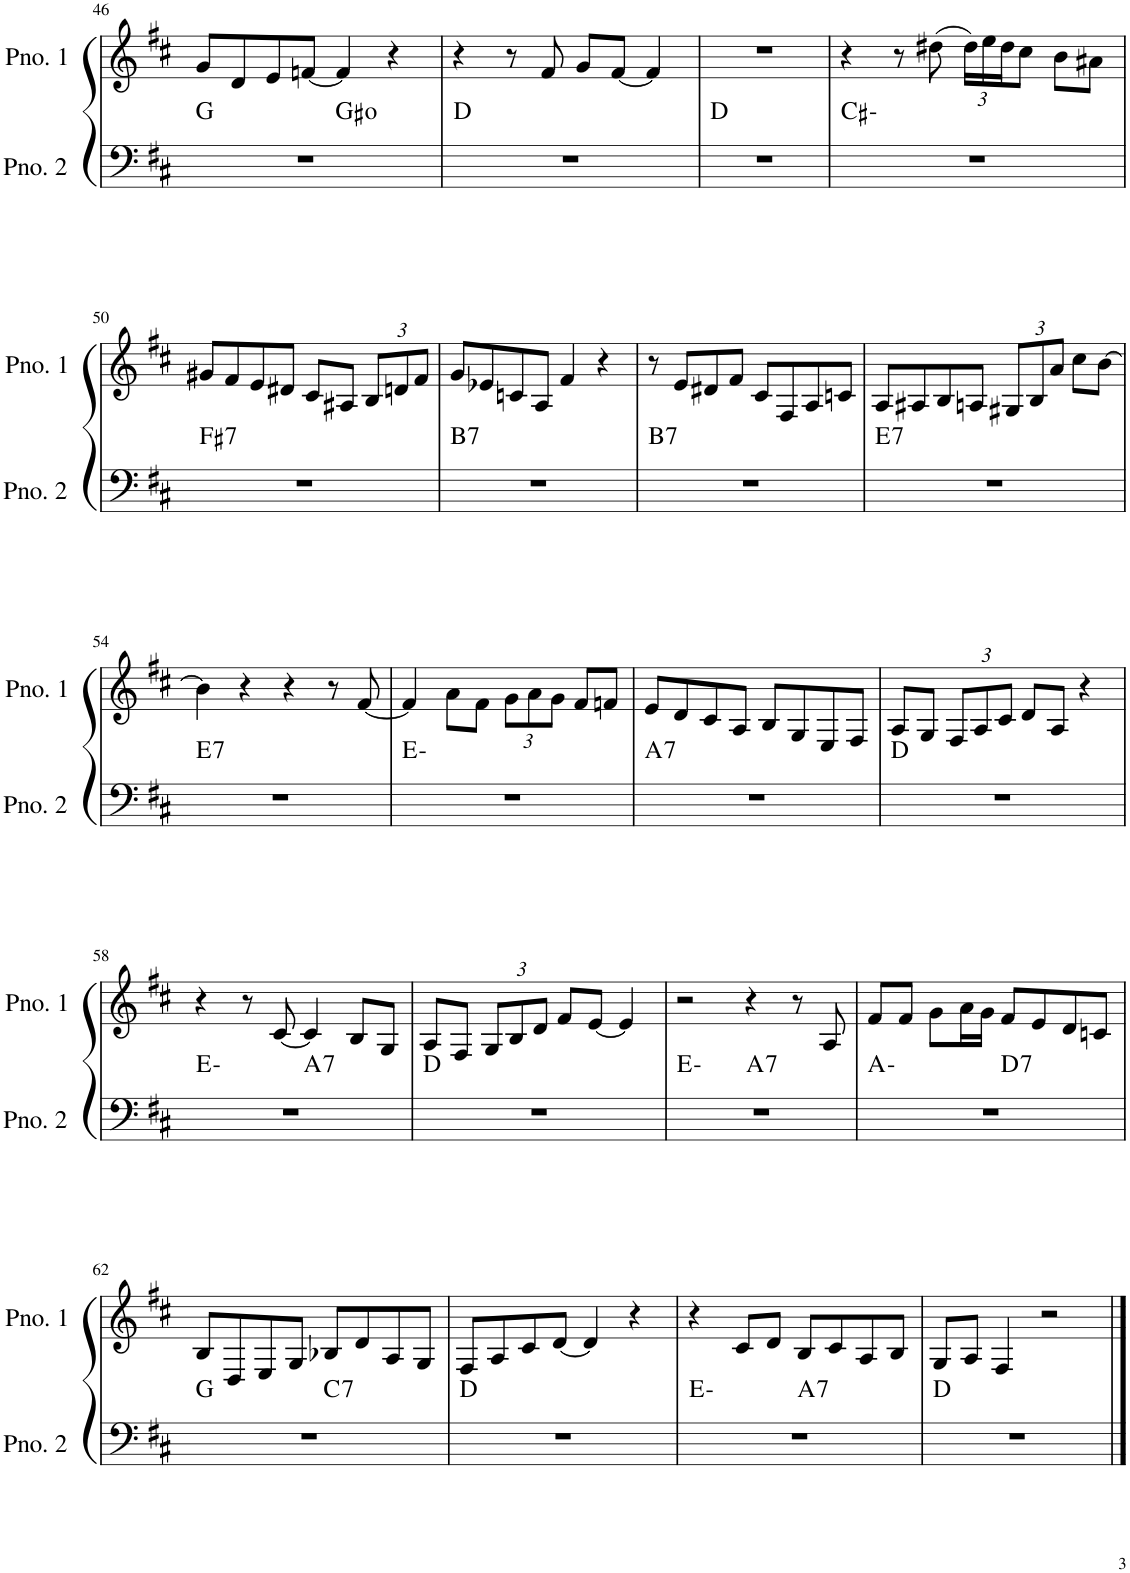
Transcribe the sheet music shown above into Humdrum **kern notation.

**kern	**harte	**kern
*part2	*part2	*part1
*staff2	*	*staff1
*I"ピアノ 2	*	*I"ピアノ 1
!!LO:PB:g=z
*clefF4	*	*clefG2
*k[f#c#]	*	*k[f#c#]
*M4/4	*	*M4/4
=46	=46	=46
*^	*	*
1r	2ryy	G:maj	8g/L
.	.	.	8d/
.	.	.	8e/
.	.	.	[8fn/J
.	2ryy	G#:dim	4f/]
.	.	.	4r
*v	*v	*	*
=47	=47	=47
1r	D:maj	4r
.	.	8r
.	.	8f#/
.	.	8g/L
.	.	[8f#/J
.	.	4f#/]
=48	=48	=48
1r	D:maj	1r
=49	=49	=49
1r	C#:min	4r
.	.	8r
.	.	(8dd#X\
*	*	*Xbrackettup
.	.	24dd#\LL)
.	.	24ee\
.	.	24dd#\J
.	.	8cc#\J
.	.	8b\L
.	.	8a#X\J
!!LO:LB:g=z
=50	=50	=50
!	!LO:H:kt=7	!
1r	F#:7	8g#X/L
.	.	8f#/
.	.	8e/
.	.	8d#X/J
.	.	8c#/L
.	.	8A#X/J
.	.	12B/L
.	.	12dn/
.	.	12f#/J
=51	=51	=51
!	!LO:H:kt=7	!
1r	B:7	8g/L
.	.	8e-X/
.	.	8cn/
.	.	8A/J
.	.	4f#/
.	.	4r
=52	=52	=52
!	!LO:H:kt=7	!
1r	B:7	8r
.	.	8e/L
.	.	8d#X/
.	.	8f#/J
.	.	8c#/L
.	.	8F#/
.	.	8A/
.	.	8cn/J
=53	=53	=53
!	!LO:H:kt=7	!
1r	E:7	8A/L
.	.	8A#X/
.	.	8B/
.	.	8An/J
.	.	12G#X/L
.	.	12B/
.	.	12a/J
.	.	8cc#\L
.	.	[8b\J
!!LO:LB:g=z
=54	=54	=54
!	!LO:H:kt=7	!
1r	E:7	4b\]
.	.	4r
.	.	4r
.	.	8r
.	.	[8f#/
=55	=55	=55
1r	E:min	4f#/]
.	.	8a\L
.	.	8f#\J
.	.	12g\L
.	.	12a\
.	.	12g\J
.	.	8f#/L
.	.	8fn/J
=56	=56	=56
!	!LO:H:kt=7	!
1r	A:7	8e/L
.	.	8d/
.	.	8c#/
.	.	8A/J
.	.	8B/L
.	.	8G/
.	.	8E/
.	.	8F#/J
=57	=57	=57
1r	D:maj	8A/L
.	.	8G/J
.	.	12F#/L
.	.	12A/
.	.	12c#/J
.	.	8d/L
.	.	8A/J
.	.	4r
!!LO:LB:g=z
=58	=58	=58
*^	*	*
1r	2ryy	E:min	4r
.	.	.	8r
.	.	.	[8c#/
!	!	!LO:H:kt=7	!
.	2ryy	A:7	4c#/]
.	.	.	8B/L
.	.	.	8G/J
*v	*v	*	*
=59	=59	=59
1r	D:maj	8A/L
.	.	8F#/J
.	.	12G/L
.	.	12B/
.	.	12d/J
.	.	8f#/L
.	.	[8e/J
.	.	4e/]
=60	=60	=60
*^	*	*
1r	2ryy	E:min	2r
!	!	!LO:H:kt=7	!
.	2ryy	A:7	4r
.	.	.	8r
.	.	.	8A/
=61	=61	=61	=61
1r	2ryy	A:min	8f#/L
.	.	.	8f#/J
.	.	.	8g\L
.	.	.	16a\L
.	.	.	16g\JJ
!	!	!LO:H:kt=7	!
.	2ryy	D:7	8f#/L
.	.	.	8e/
.	.	.	8d/
.	.	.	8cn/J
!!LO:LB:g=z
=62	=62	=62	=62
1r	2ryy	G:maj	8B/L
.	.	.	8D/
.	.	.	8E/
.	.	.	8G/J
!	!	!LO:H:kt=7	!
.	2ryy	C:7	8B-X/L
.	.	.	8d/
.	.	.	8A/
.	.	.	8G/J
*v	*v	*	*
=63	=63	=63
1r	D:maj	8F#/L
.	.	8A/
.	.	8c#/
.	.	[8d/J
.	.	4d/]
.	.	4r
=64	=64	=64
*^	*	*
1r	2ryy	E:min	4r
.	.	.	8c#/L
.	.	.	8d/J
!	!	!LO:H:kt=7	!
.	2ryy	A:7	8B/L
.	.	.	8c#/
.	.	.	8A/
.	.	.	8B/J
*v	*v	*	*
=65	=65	=65
1r	D:maj	8G/L
.	.	8A/J
.	.	4F#/
.	.	2r
==	==	==
*-	*-	*-
